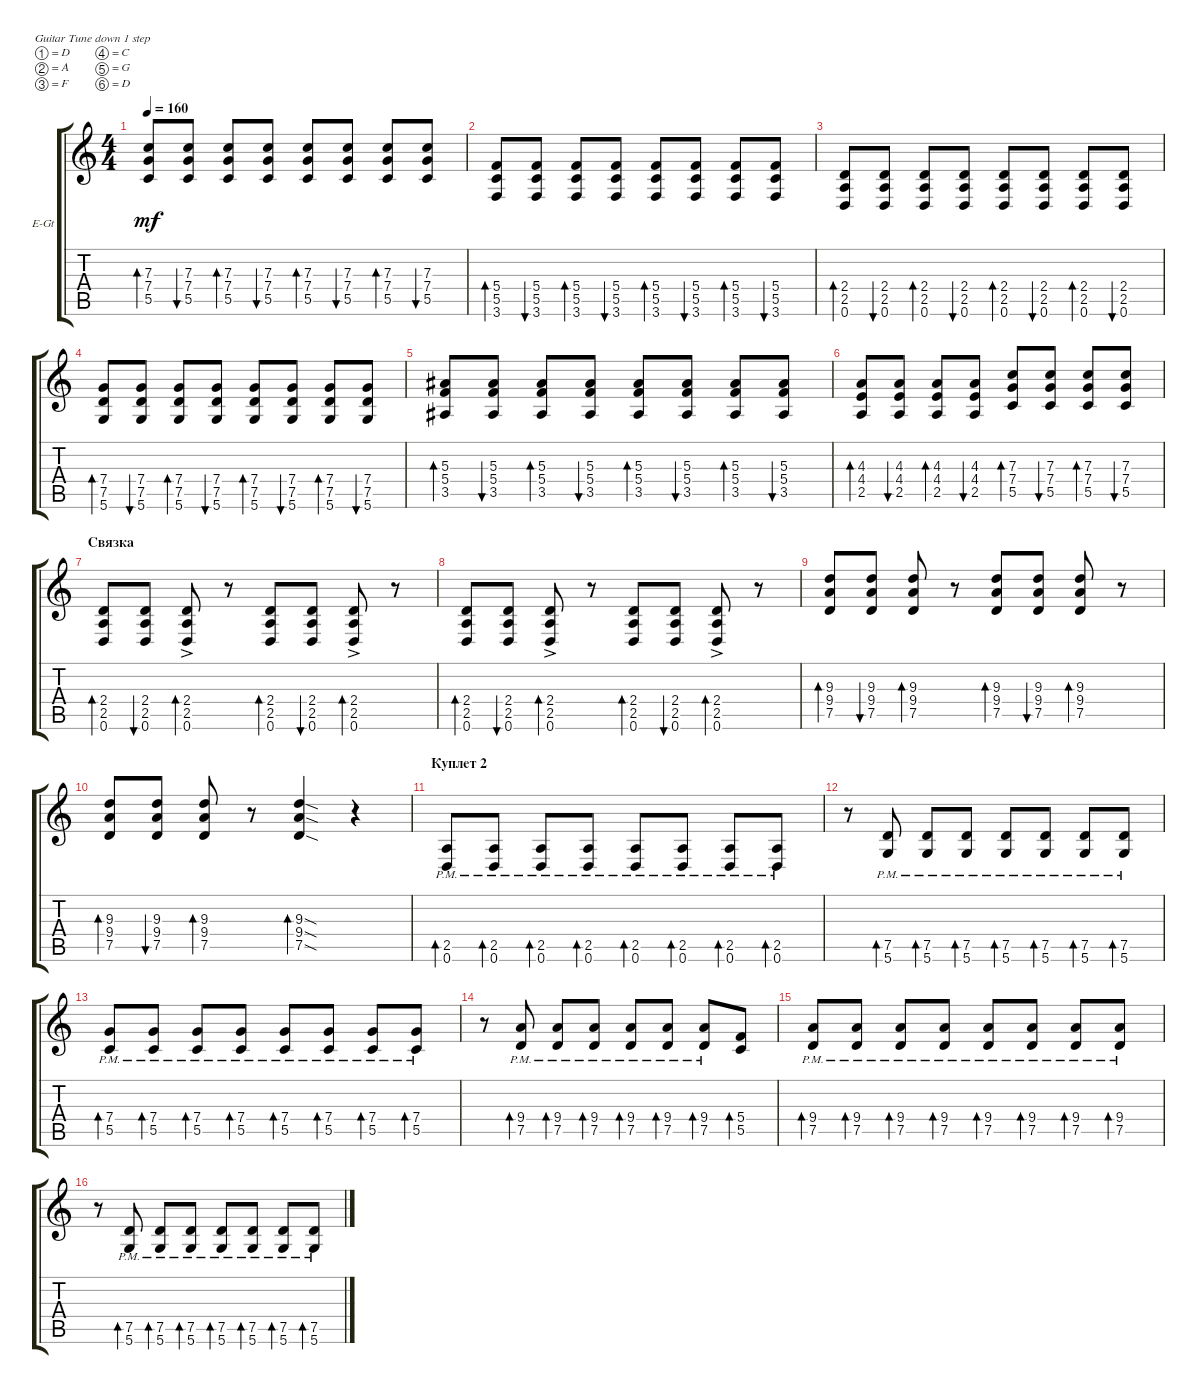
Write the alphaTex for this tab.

\defaultSystemsLayout 4
\bracketExtendMode groupsimilarinstruments
\firstSystemTrackNameOrientation horizontal
\otherSystemsTrackNameOrientation horizontal
\track ("Guitar 2" "E-Gt") {instrument distortionguitar}
\staff {score tabs}
\tuning (D4 A3 F3 C3 G2 D2)
\ts (4 4)
\tempo 160
\clef g2
\ks c
(5.5 7.4 7.3).8{bd 30 dy mf} (5.5 7.4 7.3).8{bu 30} (5.5 7.4 7.3).8{bd 30} (5.5 7.4 7.3).8{bu 30} (5.5 7.4 7.3).8{bd 30} (5.5 7.4 7.3).8{bu 30} (5.5 7.4 7.3).8{bd 30} (5.5 7.4 7.3).8{bu 30} |
(3.6 5.5 5.4).8{bd 30} (3.6 5.5 5.4).8{bu 30} (3.6 5.5 5.4).8{bd 30} (3.6 5.5 5.4).8{bu 30} (3.6 5.5 5.4).8{bd 30} (3.6 5.5 5.4).8{bu 30} (3.6 5.5 5.4).8{bd 30} (3.6 5.5 5.4).8{bu 30} |
(0.6 2.5 2.4).8{bd 30} (0.6 2.5 2.4).8{bu 30} (0.6 2.5 2.4).8{bd 30} (0.6 2.5 2.4).8{bu 30} (0.6 2.5 2.4).8{bd 30} (0.6 2.5 2.4).8{bu 30} (0.6 2.5 2.4).8{bd 30} (0.6 2.5 2.4).8{bu 30} |
(5.6 7.5 7.4).8{bd 30} (5.6 7.5 7.4).8{bu 30} (5.6 7.5 7.4).8{bd 30} (5.6 7.5 7.4).8{bu 30} (5.6 7.5 7.4).8{bd 30} (5.6 7.5 7.4).8{bu 30} (5.6 7.5 7.4).8{bd 30} (5.6 7.5 7.4).8{bu 30} |
(3.5 5.4 5.3).8{bd 30} (3.5 5.4 5.3).8{bu 30} (3.5 5.4 5.3).8{bd 30} (3.5 5.4 5.3).8{bu 30} (3.5 5.4 5.3).8{bd 30} (3.5 5.4 5.3).8{bu 30} (3.5 5.4 5.3).8{bd 30} (3.5 5.4 5.3).8{bu 30} |
(2.5 4.4 4.3).8{bd 30} (2.5 4.4 4.3).8{bu 30} (2.5 4.4 4.3).8{bd 30} (2.5 4.4 4.3).8{bu 30} (5.5 7.4 7.3).8{bd 30} (5.5 7.4 7.3).8{bu 30} (5.5 7.4 7.3).8{bd 30} (5.5 7.4 7.3).8{bu 30} |
\section ("" "Связка")
(2.5 2.4 0.6).8{bd 30} (2.5 2.4 0.6).8{bu 30} (2.5{ac} 2.4{ac} 0.6).8{bd 30} r.8 (2.5 2.4 0.6).8{bd 30} (2.5 2.4 0.6).8{bu 30} (2.5{ac} 2.4{ac} 0.6).8{bd 30} r.8 |
(2.5 2.4 0.6).8{bd 30} (2.5 2.4 0.6).8{bu 30} (2.5{ac} 2.4{ac} 0.6).8{bd 30} r.8 (2.5 2.4 0.6).8{bd 30} (2.5 2.4 0.6).8{bu 30} (2.5{ac} 2.4{ac} 0.6).8{bd 30} r.8 |
(7.5 9.4 9.3).8{bd 30} (7.5 9.4 9.3).8{bu 30} (7.5 9.4 9.3).8{bd 30} r.8 (7.5 9.4 9.3).8{bd 30} (7.5 9.4 9.3).8{bu 30} (7.5 9.4 9.3).8{bd 30} r.8 |
(7.5 9.4 9.3).8{bd 30} (7.5 9.4 9.3).8{bu 30} (7.5 9.4 9.3).8{bd 30} r.8 (7.5{sod} 9.4{sod} 9.3{sod}).4{bd 30} r.4 |
\section ("" "Куплет 2")
(0.6{pm} 2.5{pm}).8{bd 30} (0.6{pm} 2.5{pm}).8{bd 30} (0.6{pm} 2.5{pm}).8{bd 30} (0.6{pm} 2.5{pm}).8{bd 30} (0.6{pm} 2.5{pm}).8{bd 30} (0.6{pm} 2.5{pm}).8{bd 30} (0.6{pm} 2.5{pm}).8{bd 30} (0.6{pm} 2.5{pm}).8{bd 30} |
r.8 (5.6{pm} 7.5{pm}).8{bd 30} (5.6{pm} 7.5{pm}).8{bd 30} (5.6{pm} 7.5{pm}).8{bd 30} (5.6{pm} 7.5{pm}).8{bd 30} (5.6{pm} 7.5{pm}).8{bd 30} (5.6{pm} 7.5{pm}).8{bd 30} (5.6{pm} 7.5{pm}).8{bd 30} |
(5.5{pm} 7.4{pm}).8{bd 30} (5.5{pm} 7.4{pm}).8{bd 30} (5.5{pm} 7.4{pm}).8{bd 30} (5.5{pm} 7.4{pm}).8{bd 30} (5.5{pm} 7.4{pm}).8{bd 30} (5.5{pm} 7.4{pm}).8{bd 30} (5.5{pm} 7.4{pm}).8{bd 30} (5.5{pm} 7.4{pm}).8{bd 30} |
r.8 (7.5{pm} 9.4{pm}).8{bd 30} (7.5{pm} 9.4{pm}).8{bd 30} (7.5{pm} 9.4{pm}).8{bd 30} (7.5{pm} 9.4{pm}).8{bd 30} (7.5{pm} 9.4{pm}).8{bd 30} (7.5{pm} 9.4{pm}).8{bd 30} (5.5 5.4).8{bd 30} |
(7.5{pm} 9.4{pm}).8{bd 30} (7.5{pm} 9.4{pm}).8{bd 30} (7.5{pm} 9.4{pm}).8{bd 30} (7.5{pm} 9.4{pm}).8{bd 30} (7.5{pm} 9.4{pm}).8{bd 30} (7.5{pm} 9.4{pm}).8{bd 30} (7.5{pm} 9.4{pm}).8{bd 30} (7.5{pm} 9.4{pm}).8{bd 30} |
r.8 (5.6{pm} 7.5{pm}).8{bd 30} (5.6{pm} 7.5{pm}).8{bd 30} (5.6{pm} 7.5{pm}).8{bd 30} (5.6{pm} 7.5{pm}).8{bd 30} (5.6{pm} 7.5{pm}).8{bd 30} (5.6{pm} 7.5{pm}).8{bd 30} (5.6{pm} 7.5{pm}).8{bd 30}
